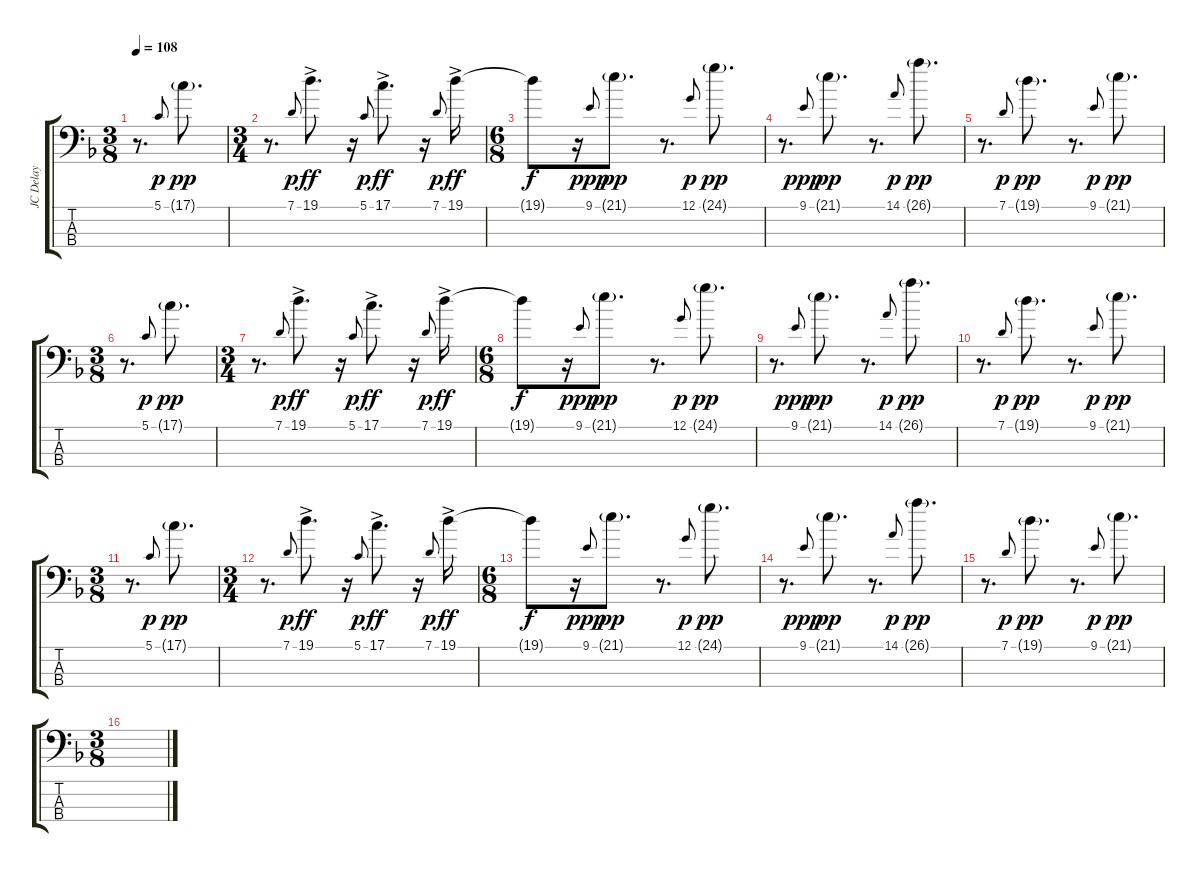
\track ("JC Delay" "JC Delay") {instrument electricbasspick}
\staff {score tabs}
\tuning (G2 D2 A1 D1) {hide}
\ts (3 8)
\tempo 108
\clef f4
\ks dminor
r.8{d dy pp} 5.1.8{gr onbeat dy p} 17.1{g}.8{d dy pp} |
\ts (3 4)
r.8{d} 7.1.8{gr onbeat dy p} 19.1{ac}.8{d dy ff} r.16 5.1.8{gr onbeat dy p} 17.1{ac}.8{d dy ff} r.16 7.1.8{gr onbeat dy p} 19.1{ac}.16{dy ff} |
\ts (6 8)
19.1{t}.8{dy f} r.16 9.1.8{gr onbeat dy ppp} 21.1{g}.8{d dy pp} r.8{d} 12.1.8{gr onbeat dy p} 24.1{g}.8{d dy pp} |
r.8{d} 9.1.8{gr onbeat dy ppp} 21.1{g}.8{d dy pp} r.8{d} 14.1.8{gr onbeat dy p} 26.1{g}.8{d dy pp} |
r.8{d} 7.1.8{gr onbeat dy p} 19.1{g}.8{d dy pp} r.8{d} 9.1.8{gr onbeat dy p} 21.1{g}.8{d dy pp} |
\ts (3 8)
r.8{d} 5.1.8{gr onbeat dy p} 17.1{g}.8{d dy pp} |
\ts (3 4)
r.8{d} 7.1.8{gr onbeat dy p} 19.1{ac}.8{d dy ff} r.16 5.1.8{gr onbeat dy p} 17.1{ac}.8{d dy ff} r.16 7.1.8{gr onbeat dy p} 19.1{ac}.16{dy ff} |
\ts (6 8)
19.1{t}.8{dy f} r.16 9.1.8{gr onbeat dy ppp} 21.1{g}.8{d dy pp} r.8{d} 12.1.8{gr onbeat dy p} 24.1{g}.8{d dy pp} |
r.8{d} 9.1.8{gr onbeat dy ppp} 21.1{g}.8{d dy pp} r.8{d} 14.1.8{gr onbeat dy p} 26.1{g}.8{d dy pp} |
r.8{d} 7.1.8{gr onbeat dy p} 19.1{g}.8{d dy pp} r.8{d} 9.1.8{gr onbeat dy p} 21.1{g}.8{d dy pp} |
\ts (3 8)
r.8{d} 5.1.8{gr onbeat dy p} 17.1{g}.8{d dy pp} |
\ts (3 4)
r.8{d} 7.1.8{gr onbeat dy p} 19.1{ac}.8{d dy ff} r.16 5.1.8{gr onbeat dy p} 17.1{ac}.8{d dy ff} r.16 7.1.8{gr onbeat dy p} 19.1{ac}.16{dy ff} |
\ts (6 8)
19.1{t}.8{dy f} r.16 9.1.8{gr onbeat dy ppp} 21.1{g}.8{d dy pp} r.8{d} 12.1.8{gr onbeat dy p} 24.1{g}.8{d dy pp} |
r.8{d} 9.1.8{gr onbeat dy ppp} 21.1{g}.8{d dy pp} r.8{d} 14.1.8{gr onbeat dy p} 26.1{g}.8{d dy pp} |
r.8{d} 7.1.8{gr onbeat dy p} 19.1{g}.8{d dy pp} r.8{d} 9.1.8{gr onbeat dy p} 21.1{g}.8{d dy pp} |
\ts (3 8)
